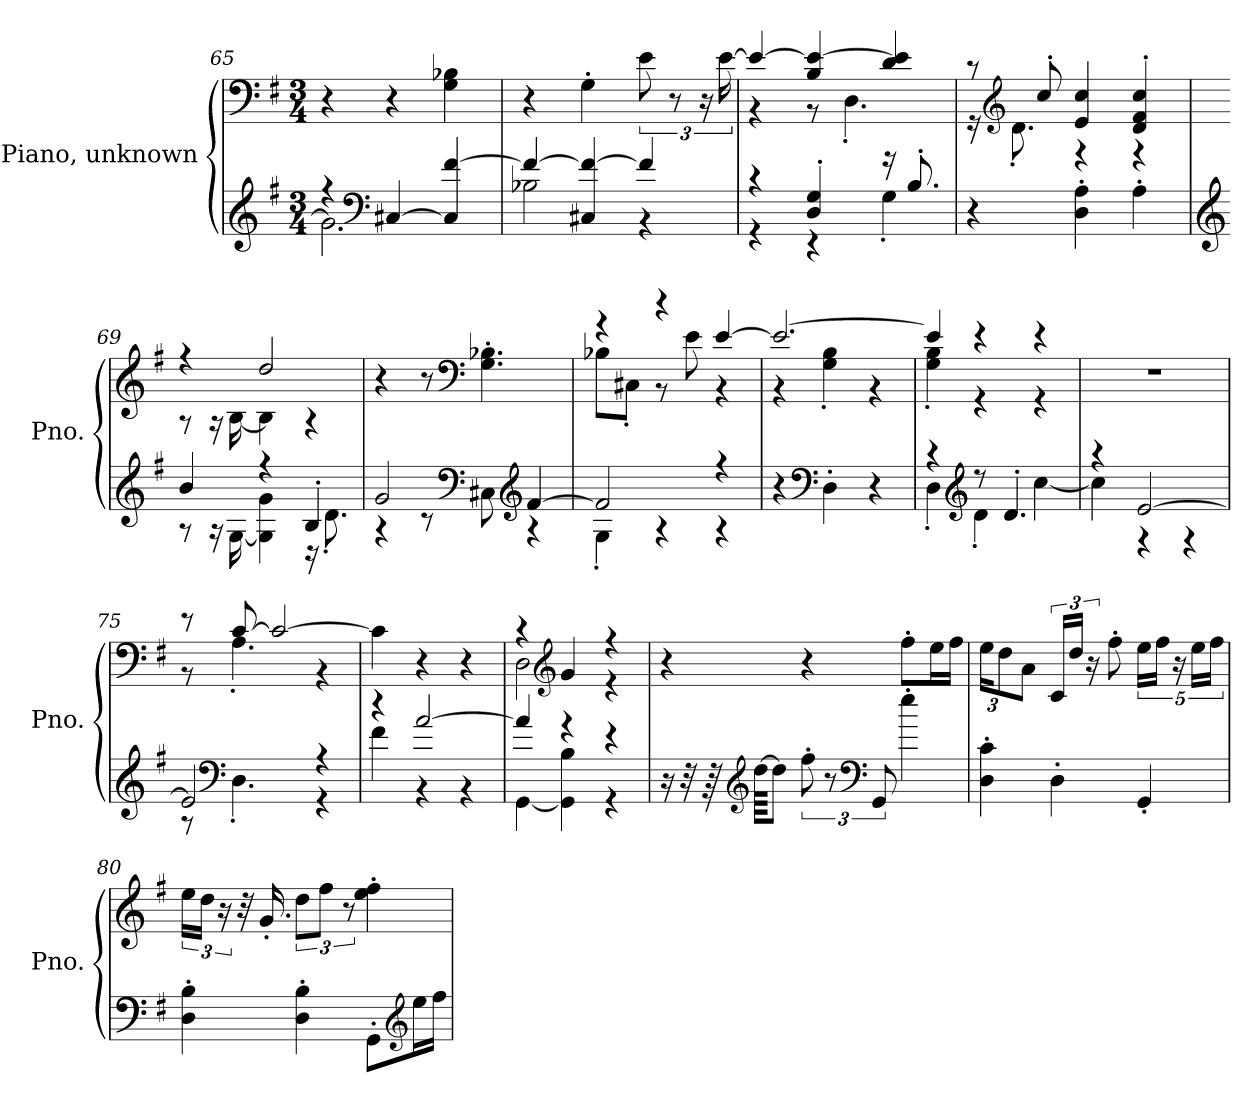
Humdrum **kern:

**kern	**kern
*part1	*part1
*staff2	*staff1
*I"Piano, unknown	*
*I'Pno.	*
!!LO:PB:g=z
*clefG2	*clefF4
*k[f#]	*k[f#]
*M3/4	*M3/4
=65	=65
*^	*
4r	2.g\]	4r
*clefF4	*	*
[4C#X/	.	4r
4C#/] [4f#/	.	4G\ 4B-X\
=66	=66	=66
4f#/_	2B-X\	4r
4C#X/ 4f#/_	.	4G'\
4f#/]	4r	12e\
.	.	12r
.	.	24r
.	.	[24e\
=67	=67	=67
*	*	*^
4r	4r	4e/_	4r
4D/' 4G/'	4r	4B/ 4e/_	8r
.	.	.	4.D'\
16r	4G'\	4d/ 4e/]	.
8.B'/	.	.	.
*v	*v	*	*
=68	=68	=68
4r	8r	16r
*	*clefG2	*
.	.	8.d'\
.	8cc'/	.
4D\' 4A\'	4e/ 4cc/	4r
4A'\	4d/' 4f#/' 4cc/'	4r
=69	=69	=69
*clefG2	*	*
*^	*	*
4b/	8r	4r	8r
.	16r	.	16r
.	[16G\	.	[16B\
4r	4G\] 4g\	2dd/	4B\]
4B'/	16r	.	4r
.	8.d'\	.	.
*	*	*v	*v
!!LO:LB:g=z
=70	=70	=70
2g/	4r	4r
.	8r	8r
*clefF4	*	*clefF4
.	8C#X\	4.G\' 4.B-X\'
*clefG2	*	*
[4f#/	4r	.
=71	=71	=71
*	*	*^
2f#/]	4G'\	4r	8B-X\L
.	.	.	8C#X'\J
.	4r	4r	8r
.	.	.	8e\
4r	4r	[4e/	4r
*v	*v	*	*
=72	=72	=72
4r	2.e/_	4r
*clefF4	*	*
4D'\	.	4G\' 4B\'
4r	.	4r
=73	=73	=73
*^	*	*
4r	4D'\	4e/]	4G\' 4B\'
*clefG2	*	*	*
8r	4d'\	4r	4r
4.d'/	.	.	.
.	[4cc\	4r	4r
*	*	*v	*v
=74	=74	=74
4r	4cc\]	2.r
[2e/	4r	.
.	4r	.
=75	=75	=75
*	*	*^
2e/]	8r	8r	8r
*clefF4	*	*	*
.	4.D'\	[8c/	4.A'\
.	.	2c/_	.
4r	4r	.	4r
*	*	*v	*v
=76	=76	=76
4r	4f#\	4c\]
[2a/	4r	4r
.	4r	4r
!!LO:LB:g=z
=77	=77	=77
*	*	*^
4a/]	[4GG\	4r	2D\
*	*	*clefG2	*
4r	4GG\] 4B\	4g/	.
4r	4r	4r	4r
*v	*v	*	*
*	*v	*v
=78	=78
16r	4r
32r	.
64r	.
*clefG2	*
[64dd\KKKL	.
8dd\J]	.
12ff#'\	4r
12r	.
*clefF4	*
12GG/	.
4ee'\	8ff#'\L
.	16ee\L
.	16ff#\JJ
=79	=79
*	*Xbrackettup
4D\' 4c\'	24ee\KL
.	12dd\
.	8a\J
*	*brackettup
4D'\	24c/LL
.	24dd/JJ
.	24r
.	8ff#'\
4GG'/	20ee\LL
.	20ff#\JJ
.	20r
.	20ee\LL
.	20ff#\JJ
!!LO:LB:g=z
=80	=80
4D\' 4B\'	24ee\LL
.	24dd\JJ
.	24r
.	32r
.	16.g'/
4D\' 4B\'	12dd\L
.	12ff#\J
.	12r
8GG'\L	4ee\' 4ff#\'
*clefG2	*
16ee\L	.
16ff#\JJ	.
=	=
*-	*-
